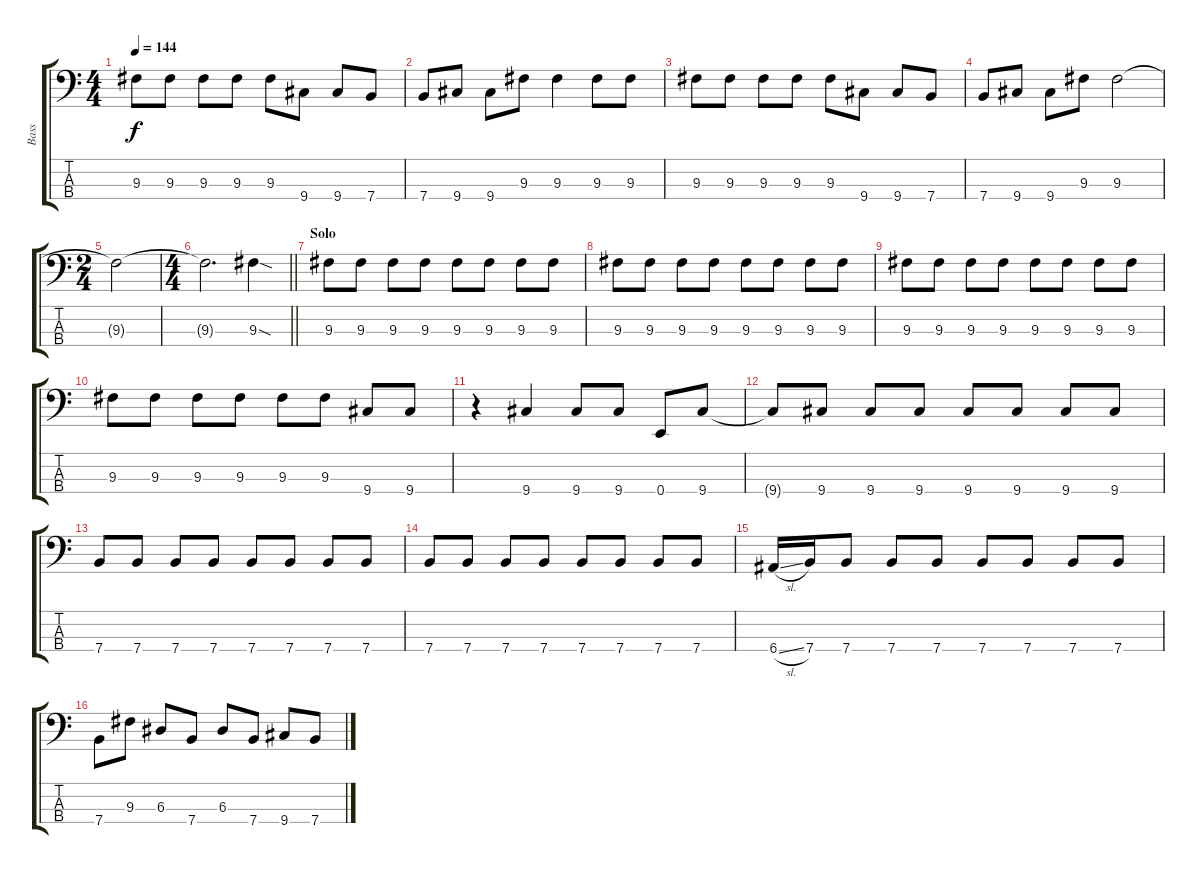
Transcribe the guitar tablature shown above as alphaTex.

\track ("Bass" "Bass") {instrument electricbasspick}
\staff {score tabs}
\tuning (G2 D2 A1 E1) {hide}
\ts (4 4)
\tempo 144
\clef f4
\ks c
9.3.8{dy f} 9.3.8 9.3.8 9.3.8 9.3.8 9.4.8 9.4.8 7.4.8 |
7.4.8 9.4.8 9.4.8 9.3.8 9.3.4 9.3.8 9.3.8 |
9.3.8 9.3.8 9.3.8 9.3.8 9.3.8 9.4.8 9.4.8 7.4.8 |
7.4.8 9.4.8 9.4.8 9.3.8 9.3.2 |
\ts (2 4)
9.3{t}.2 |
\ts (4 4)
\barLineRight lightlight
9.3{t}.2{d} 9.3{sod}.4 |
\section ("" "Solo")
9.3.8 9.3.8 9.3.8 9.3.8 9.3.8 9.3.8 9.3.8 9.3.8 |
9.3.8 9.3.8 9.3.8 9.3.8 9.3.8 9.3.8 9.3.8 9.3.8 |
9.3.8 9.3.8 9.3.8 9.3.8 9.3.8 9.3.8 9.3.8 9.3.8 |
9.3.8 9.3.8 9.3.8 9.3.8 9.3.8 9.3.8 9.4.8 9.4.8 |
r.4 9.4.4 9.4.8 9.4.8 0.4.8 9.4.8 |
9.4{t}.8 9.4.8 9.4.8 9.4.8 9.4.8 9.4.8 9.4.8 9.4.8 |
7.4.8 7.4.8 7.4.8 7.4.8 7.4.8 7.4.8 7.4.8 7.4.8 |
7.4.8 7.4.8 7.4.8 7.4.8 7.4.8 7.4.8 7.4.8 7.4.8 |
6.4{sl}.16 7.4.16 7.4.8 7.4.8 7.4.8 7.4.8 7.4.8 7.4.8 7.4.8 |
7.4.8 9.3.8 6.3.8 7.4.8 6.3.8 7.4.8 9.4.8 7.4.8
